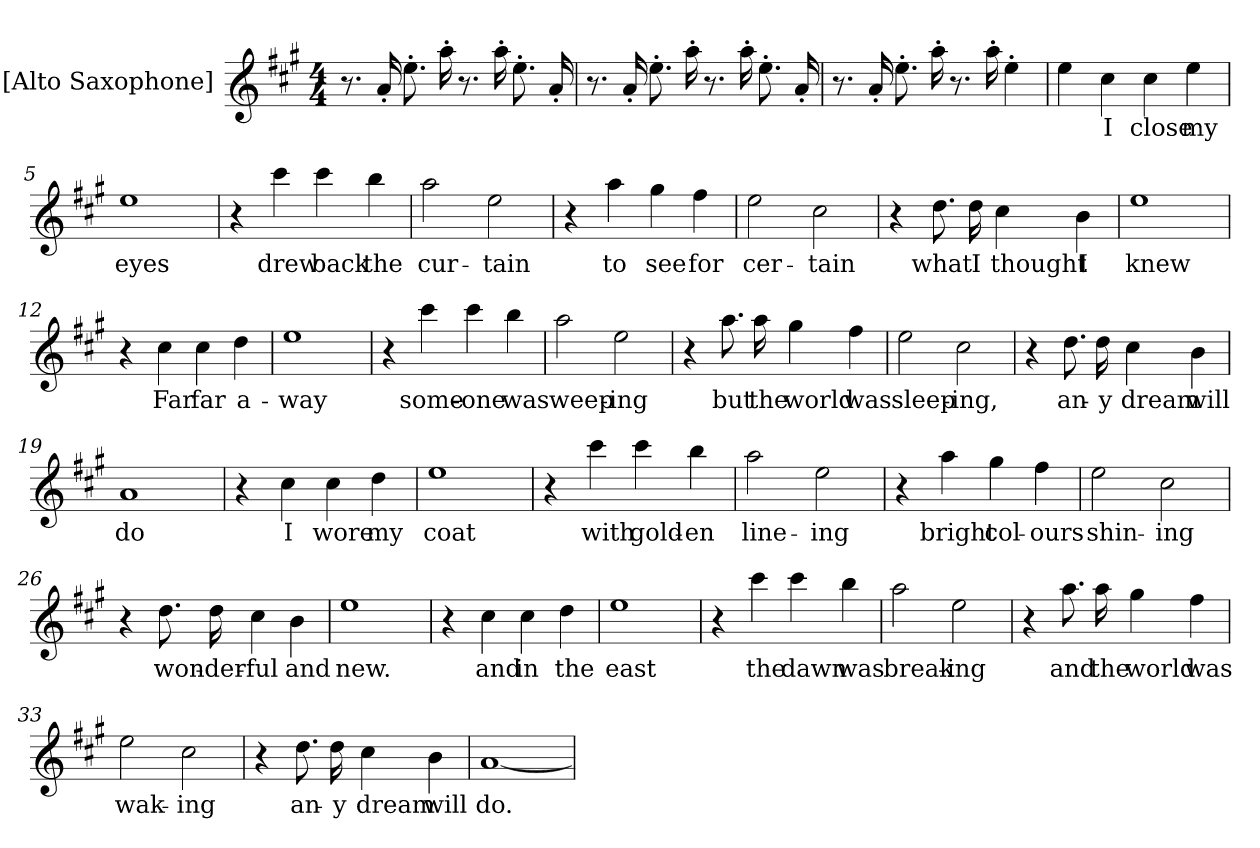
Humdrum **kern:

**kern	**text
*part1	*part1
*staff1	*staff1
*I"[Alto Saxophone]	*
*I'A Sax	*
*clefG2	*
*ITrd5c9	*
*k[]	*
*C:	*
*M4/4	*
=1	=1
8.r	.
16c'	.
8.g'L	.
16cc'	.
8.r	.
16cc'	.
8.g'L	.
16c'	.
=2	=2
8.r	.
16c'	.
8.g'L	.
16cc'	.
8.r	.
16cc'	.
8.g'L	.
16c'	.
=3	=3
8.r	.
16c'	.
8.g'L	.
16cc'	.
8.r	.
16cc'	.
4g'	.
=4	=4
4g	.
4e	-I
4e	-close
4g	-my
!!LO:LB:g=z
=5	=5
1g	-eyes
=6	=6
4r	.
4ee	-drew
4ee	-back
4dd	-the
=7	=7
2cc	-cur-
2g	-tain
=8	=8
4r	.
4cc	-to
4b	-see
4a	-for
!!LO:LB:g=z
=9	=9
2g	-cer-
2e	-tain
=10	=10
4r	.
8.fL	-what
16f	-I
4e	-thought
4d	-I
=11	=11
1g	-knew
=12	=12
4r	.
4e	-Far
4e	-far
4f	-a-
!!LO:LB:g=z
=13	=13
1g	-way
=14	=14
4r	.
4ee	-some-
4ee	-one
4dd	-was
=15	=15
2cc	-weep-
2g	-ing
=16	=16
4r	.
8.ccL	-but
16cc	-the
4b	-world
4a	-was
!!LO:LB:g=z
=17	=17
2g	-sleep-
2e	-ing,
=18	=18
4r	.
8.fL	-an-
16f	-y
4e	-dream
4d	-will
=19	=19
1c	-do
=20	=20
4r	.
4e	-I
4e	-wore
4f	-my
!!LO:LB:g=z
=21	=21
1g	-coat
=22	=22
4r	.
4ee	-with
4ee	-gold-
4dd	-en
=23	=23
2cc	-line-
2g	-ing
=24	=24
4r	.
4cc	-bright
4b	-col-
4a	-ours
!!LO:LB:g=z
=25	=25
2g	-shin-
2e	-ing
=26	=26
4r	.
8.fL	-won-
16f	-der-
4e	-ful
4d	-and
=27	=27
1g	-new.
=28	=28
4r	.
4e	-and
4e	-in
4f	-the
!!LO:LB:g=z
=29	=29
1g	-east
=30	=30
4r	.
4ee	-the
4ee	-dawn
4dd	-was
=31	=31
2cc	-break-
2g	-ing
=32	=32
4r	.
8.ccL	-and
16cc	-the
4b	-world
4a	-was
=33	=33
2g	-wak-
2e	-ing
=34	=34
4r	.
8.fL	-an-
16f	-y
4e	-dream
4d	-will
=35	=35
[1c	-do.
=	=
*-	*-
